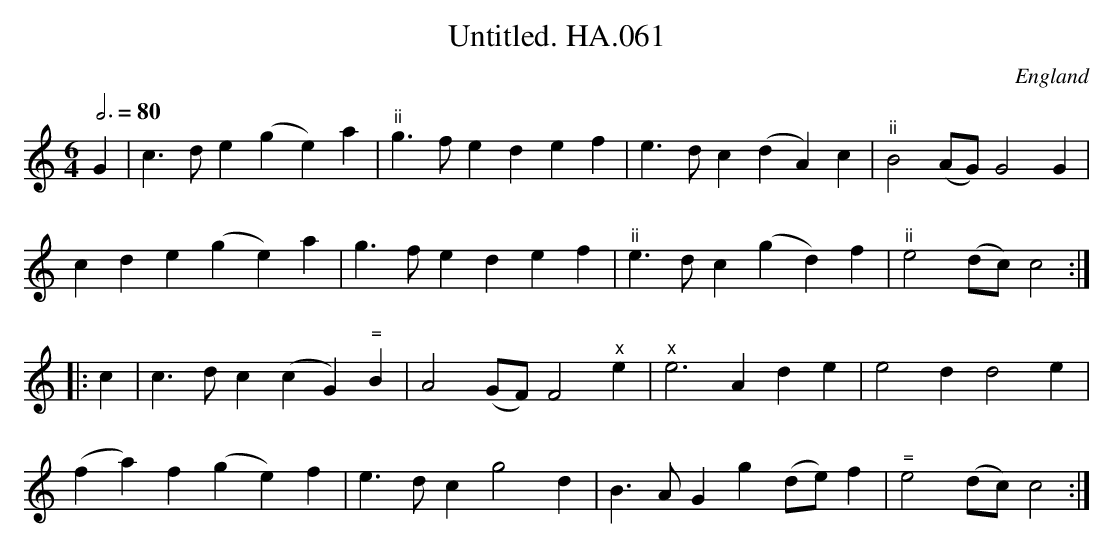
X:1
T:Untitled. HA.061
L:1/4
M:6/4
O:England
Q:3/4=80
K:C
G|c>de (ge)a|"^ii"g>fe def|e>dc (dA)c|"^ii"B2(A/G/) G2G|!
cde (ge)a|g>fe def|"^ii"e>dc (gd)f|"^ii"e2(d/c/) c2:|!
|:c|c>dc (cG)"^="B|A2(G/F/) F2"^x"e|"^x"e3 Ade|e2d d2e|!
(fa)f (ge)f|e>dc g2d|B>AG g(d/e/)f|"^="e2(d/c/)c2:|
